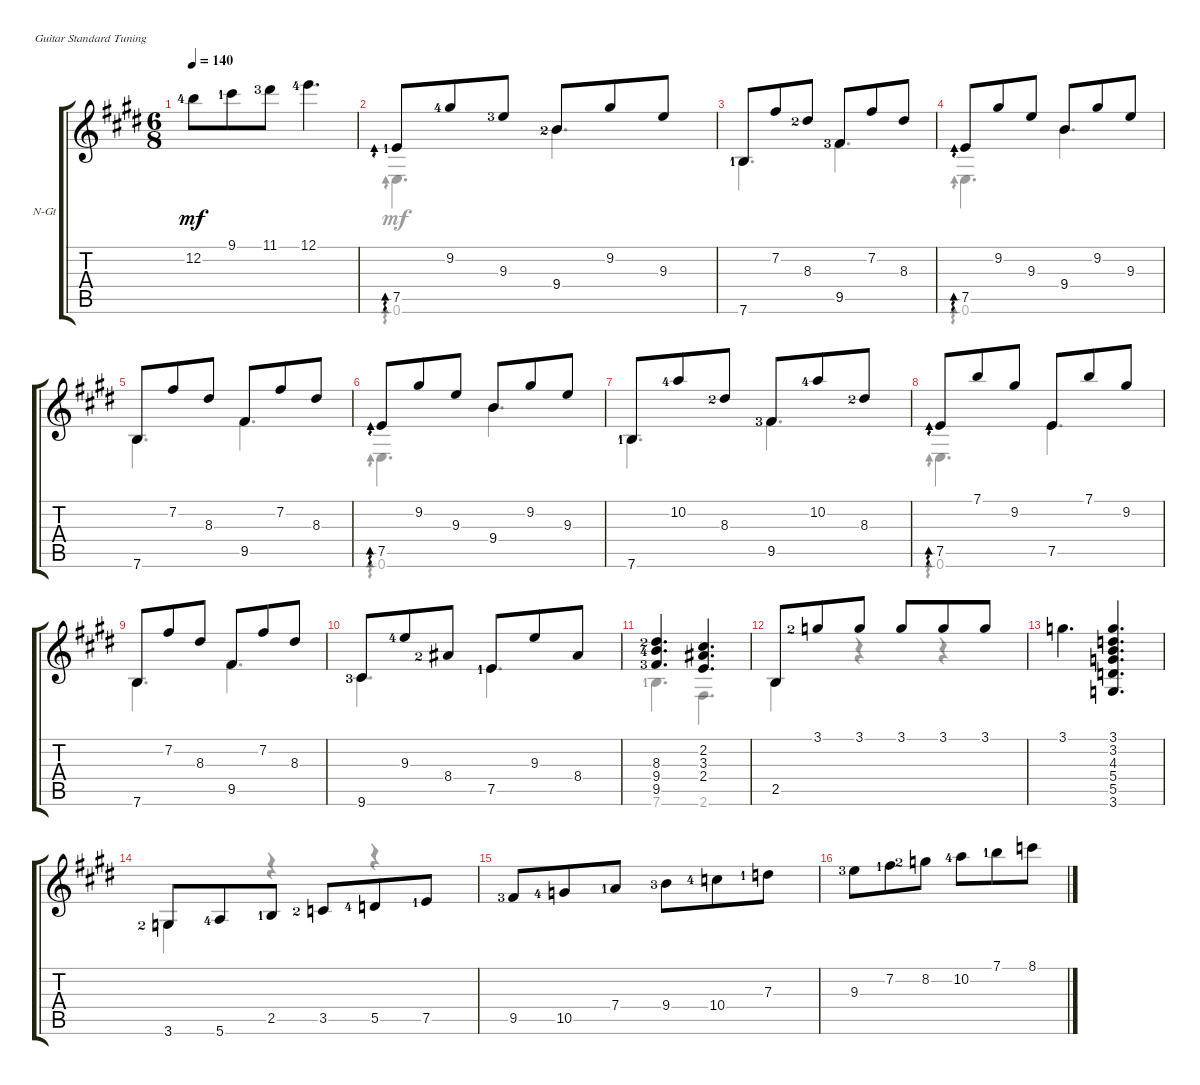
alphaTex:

\bracketExtendMode groupsimilarinstruments
\firstSystemTrackNameOrientation horizontal
\otherSystemsTrackNameOrientation horizontal
\track ("Track 1" "N-Gt") {instrument acousticguitarnylon}
\staff {score tabs}
\tuning (E4 B3 G3 D3 A2 E2)
\voice
\ts (6 8)
\tempo 140
\clef g2
\ks e
12.2{lf 5}.8{dy mf} 9.1{lf 2}.8 11.1{lf 4}.8 12.1{lf 5}.4{d} |
7.5{lf 2}.8{ad 0} 9.2{lf 5}.8 9.3{lf 4}.8 9.4{lf 3}.8 9.2.8 9.3.8 |
7.6{lf 2}.8 7.2.8 8.3{lf 3}.8 9.5{lf 4}.8 7.2.8 8.3.8 |
7.5.8{ad 0} 9.2.8 9.3.8 9.4.8 9.2.8 9.3.8 |
7.6.8 7.2.8 8.3.8 9.5.8 7.2.8 8.3.8 |
7.5.8{ad 0} 9.2.8 9.3.8 9.4.8 9.2.8 9.3.8 |
7.6{lf 2}.8 10.2{lf 5}.8 8.3{lf 3}.8 9.5{lf 4}.8 10.2{lf 5}.8 8.3{lf 3}.8 |
7.5.8{ad 0} 7.1.8 9.2.8 7.5.8 7.1.8 9.2.8 |
7.6.8 7.2.8 8.3.8 9.5.8 7.2.8 8.3.8 |
9.6{lf 4}.8 9.3{lf 5}.8 8.4{lf 3}.8 7.5{lf 2}.8 9.3.8 8.4.8 |
(8.3{lf 3} 9.4{lf 5} 9.5{lf 4}).4{d} (2.4 3.3 2.2).4{d} |
2.5.8 3.1{lf 3}.8 3.1.8 3.1.8 3.1.8 3.1.8 |
3.1.4{d} (3.1 3.2 4.3 5.4 5.5 3.6).4{d} |
3.6{lf 3}.8 5.6{lf 5}.8 2.5{lf 2}.8 3.5{lf 3}.8 5.5{lf 5}.8 7.5{lf 2}.8 |
9.5{lf 4}.8 10.5{lf 5}.8 7.4{lf 2}.8 9.4{lf 4}.8 10.4{lf 5}.8 7.3{lf 2}.8 |
9.3{lf 4}.8 7.2{lf 2}.8 8.2{lf 3}.8 10.2{lf 5}.8 7.1{lf 2}.8 8.1.8
\voice
\clef g2
\ottava regular
\simile none
\ks e
|
0.6.4{d ad 0} 9.4{lf 3}.4{d} |
7.6{lf 2}.4{d} 9.5{lf 4}.4{d} |
0.6.4{d ad 0} 9.4.4{d} |
7.6.4{d} 9.5.4{d} |
0.6.4{d ad 0} 9.4.4{d} |
7.6{lf 2}.4{d} 9.5{lf 4}.4{d} |
0.6.4{d ad 0} 7.5.4{d} |
7.6.4{d} 9.5.4{d} |
9.6{lf 4}.4{d} 7.5{lf 2}.4{d} |
7.6{lf 2}.4{d} 2.6.4{d} |
2.5.4 r.4 r.4 |
|
3.6{lf 3}.4 r.4 r.4 |
|
